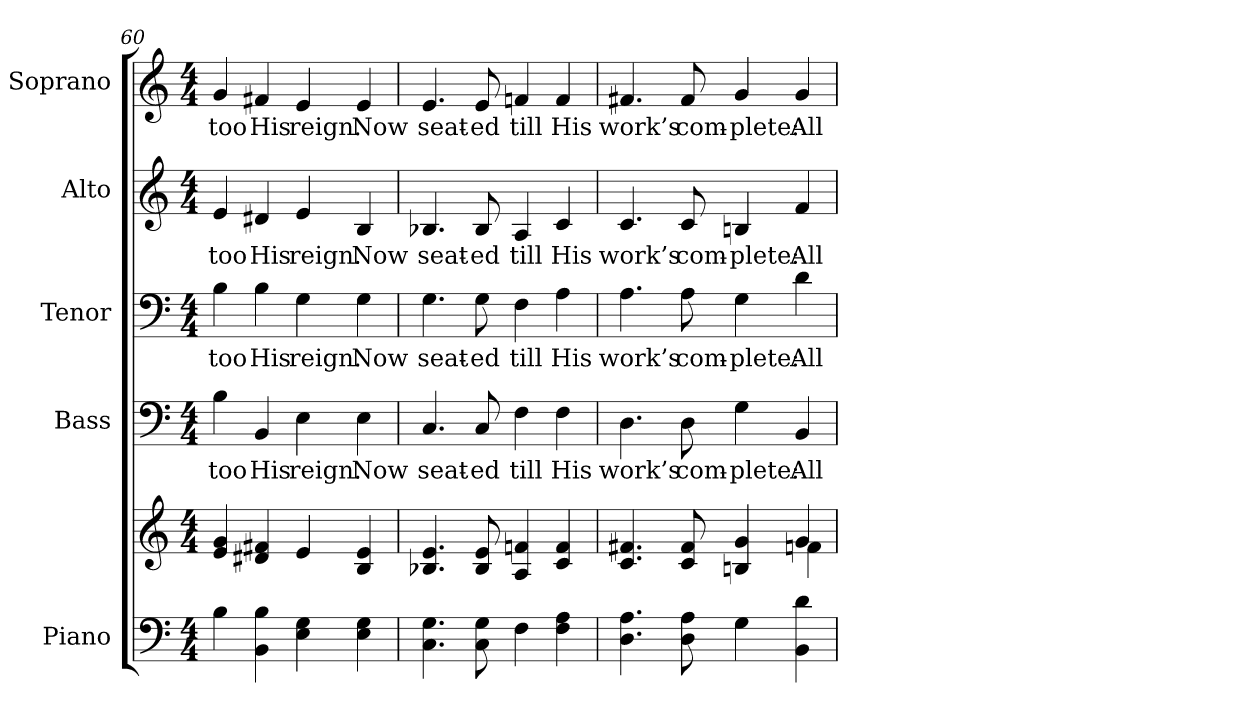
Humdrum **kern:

**kern	**kern	**kern	**text	**kern	**text	**kern	**text	**kern	**text
*part5	*part5	*part4	*part4	*part3	*part3	*part2	*part2	*part1	*part1
*staff6	*staff5	*staff4	*staff4	*staff3	*staff3	*staff2	*staff2	*staff1	*staff1
*I"Piano	*	*I"Bass	*	*I"Tenor	*	*I"Alto	*	*I"Soprano	*
*I'Pno.	*	*I'B.	*	*I'T.	*	*I'A.	*	*I'S.	*
*clefF4	*clefG2	*clefF4	*	*clefF4	*	*clefG2	*	*clefG2	*
*k[]	*k[]	*k[]	*	*k[]	*	*k[]	*	*k[]	*
*C:	*C:	*C:	*	*C:	*	*C:	*	*C:	*
*M4/4	*M4/4	*M4/4	*	*M4/4	*	*M4/4	*	*M4/4	*
=60	=60	=60	=60	=60	=60	=60	=60	=60	=60
!	!	!	!LO:LY:b:color=#000000	!	!	!	!	!	!
!	!	!	!	!	!LO:LY:b:color=#000000	!	!	!	!
!	!	!	!	!	!	!	!LO:LY:b:color=#000000	!	!
!	!	!	!	!	!	!	!	!	!LO:LY:b:color=#000000
4Bi\	4ei/ 4gi	4Bi\	too	4Bi\	too	4ei/	too	4gi/	too
!	!	!	!LO:LY:b:color=#000000	!	!	!	!	!	!
!	!	!	!	!	!LO:LY:b:color=#000000	!	!	!	!
!	!	!	!	!	!	!	!LO:LY:b:color=#000000	!	!
!	!	!	!	!	!	!	!	!	!LO:LY:b:color=#000000
4BBi\ 4Bi	4d#Xi/ 4f#Xi	4BBi/	His	4Bi\	His	4d#Xi/	His	4f#Xi/	His
!	!	!	!LO:LY:b:color=#000000	!	!	!	!	!	!
!	!	!	!	!	!LO:LY:b:color=#000000	!	!	!	!
!	!	!	!	!	!	!	!LO:LY:b:color=#000000	!	!
!	!	!	!	!	!	!	!	!	!LO:LY:b:color=#000000
4Ei\ 4Gi	4ei/	4Ei\	reign.	4Gi\	reign.	4ei/	reign.	4ei/	reign.
!	!	!	!LO:LY:b:color=#000000	!	!	!	!	!	!
!	!	!	!	!	!LO:LY:b:color=#000000	!	!	!	!
!	!	!	!	!	!	!	!LO:LY:b:color=#000000	!	!
!	!	!	!	!	!	!	!	!	!LO:LY:b:color=#000000
4Ei\ 4Gi	4Bi/ 4ei	4Ei\	Now	4Gi\	Now	4Bi/	Now	4ei/	Now
!!LO:PB:g=z
=61	=61	=61	=61	=61	=61	=61	=61	=61	=61
!	!	!	!LO:LY:b:color=#000000	!	!	!	!	!	!
!	!	!	!	!	!LO:LY:b:color=#000000	!	!	!	!
!	!	!	!	!	!	!	!LO:LY:b:color=#000000	!	!
!	!	!	!	!	!	!	!	!	!LO:LY:b:color=#000000
4.Ci\ 4.Gi	4.B-Xi/ 4.ei	4.Ci/	seat-	4.Gi\	seat-	4.B-Xi/	seat-	4.ei/	seat-
!	!	!	!LO:LY:b:color=#000000	!	!	!	!	!	!
!	!	!	!	!	!LO:LY:b:color=#000000	!	!	!	!
!	!	!	!	!	!	!	!LO:LY:b:color=#000000	!	!
!	!	!	!	!	!	!	!	!	!LO:LY:b:color=#000000
8Ci\ 8Gi	8B-i/ 8ei	8Ci/	-ed	8Gi\	-ed	8B-i/	-ed	8ei/	-ed
!	!	!	!LO:LY:b:color=#000000	!	!	!	!	!	!
!	!	!	!	!	!LO:LY:b:color=#000000	!	!	!	!
!	!	!	!	!	!	!	!LO:LY:b:color=#000000	!	!
!	!	!	!	!	!	!	!	!	!LO:LY:b:color=#000000
4Fi\	4Ai/ 4fni	4Fi\	till	4Fi\	till	4Ai/	till	4fni/	till
!	!	!	!LO:LY:b:color=#000000	!	!	!	!	!	!
!	!	!	!	!	!LO:LY:b:color=#000000	!	!	!	!
!	!	!	!	!	!	!	!LO:LY:b:color=#000000	!	!
!	!	!	!	!	!	!	!	!	!LO:LY:b:color=#000000
4Fi\ 4Ai	4ci/ 4fi	4Fi\	His	4Ai\	His	4ci/	His	4fi/	His
=62	=62	=62	=62	=62	=62	=62	=62	=62	=62
*	*^	*	*	*	*	*	*	*	*
!	!	!	!	!LO:LY:b:color=#000000	!	!	!	!	!	!
!	!	!	!	!	!	!LO:LY:b:color=#000000	!	!	!	!
!	!	!	!	!	!	!	!	!LO:LY:b:color=#000000	!	!
!	!	!	!	!	!	!	!	!	!	!LO:LY:b:color=#000000
4.Di\ 4.Ai	4.ci/ 4.f#Xi	2ryy	4.Di\	work’s	4.Ai\	work’s	4.ci/	work’s	4.f#Xi/	work’s
!	!	!	!	!LO:LY:b:color=#000000	!	!	!	!	!	!
!	!	!	!	!	!	!LO:LY:b:color=#000000	!	!	!	!
!	!	!	!	!	!	!	!	!LO:LY:b:color=#000000	!	!
!	!	!	!	!	!	!	!	!	!	!LO:LY:b:color=#000000
8Di\ 8Ai	8ci/ 8f#i	.	8Di\	com-	8Ai\	com-	8ci/	com-	8f#i/	com-
!	!	!	!	!LO:LY:b:color=#000000	!	!	!	!	!	!
!	!	!	!	!	!	!LO:LY:b:color=#000000	!	!	!	!
!	!	!	!	!	!	!	!	!LO:LY:b:color=#000000	!	!
!	!	!	!	!	!	!	!	!	!	!LO:LY:b:color=#000000
4Gi\	4Bni/ 4gi	4ryy	4Gi\	-plete:	4Gi\	-plete:	4Bni/	-plete:	4gi/	-plete:
!	!	!	!	!LO:LY:b:color=#000000	!	!	!	!	!	!
!	!	!	!	!	!	!LO:LY:b:color=#000000	!	!	!	!
!	!	!	!	!	!	!	!	!LO:LY:b:color=#000000	!	!
!	!	!	!	!	!	!	!	!	!	!LO:LY:b:color=#000000
4BBi\ 4di	4gi/	4fni\	4BBi/	All	4di\	All	4fi/	All	4gi/	All
*	*v	*v	*	*	*	*	*	*	*	*
=	=	=	=	=	=	=	=	=	=
*-	*-	*-	*-	*-	*-	*-	*-	*-	*-
